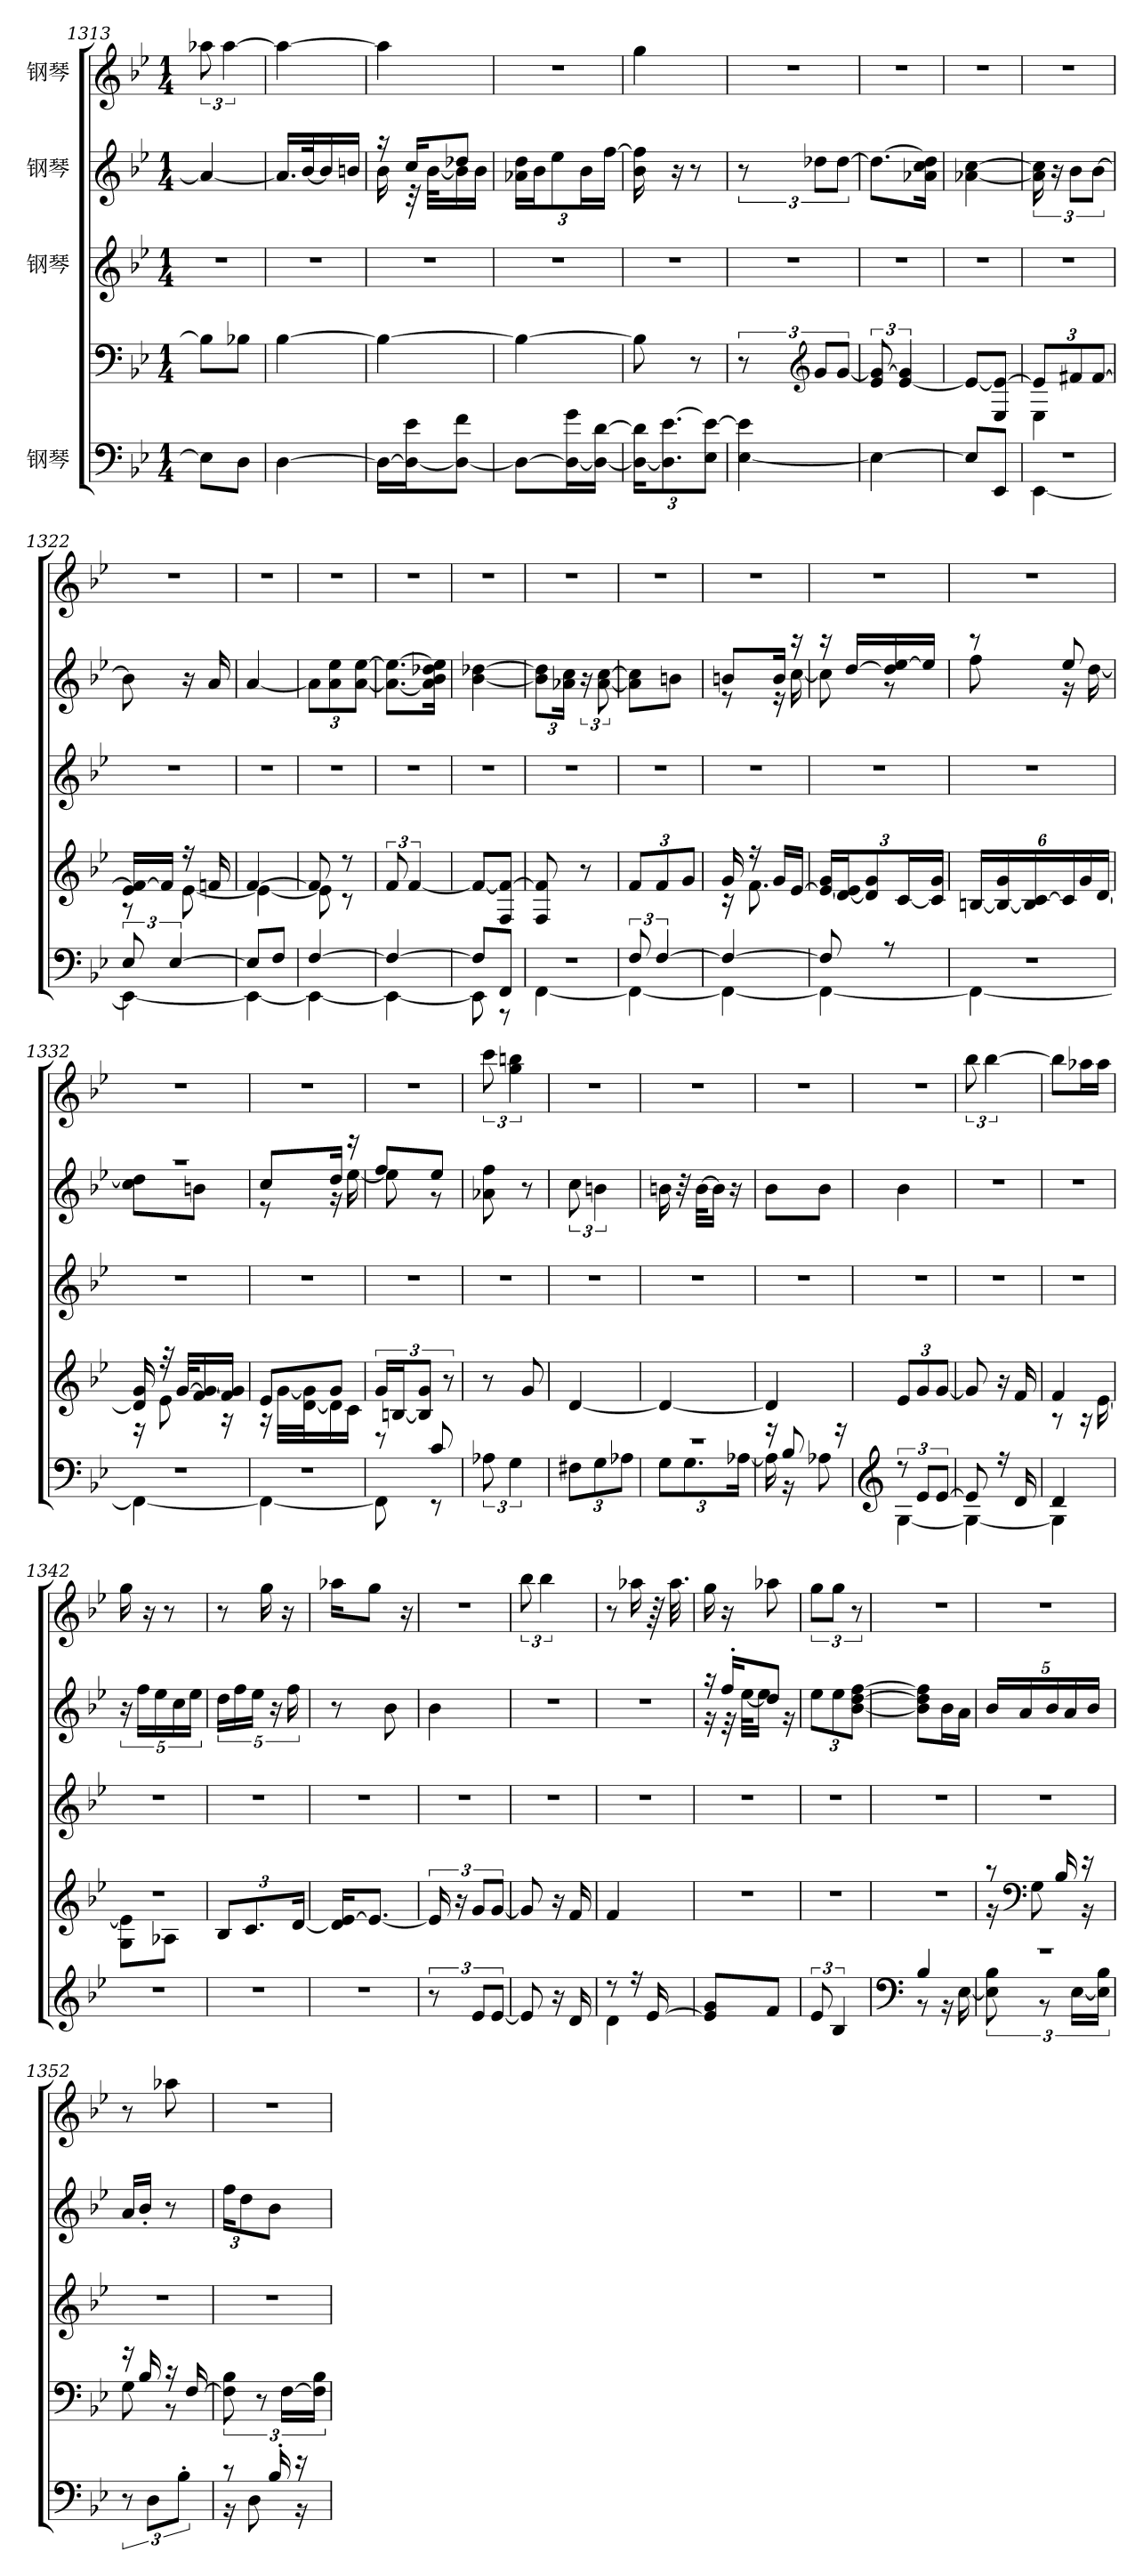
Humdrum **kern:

**kern	**kern	**kern	**kern	**kern
*part4	*part4	*part3	*part2	*part1
*staff5	*staff4	*staff3	*staff2	*staff1
*I"钢琴	*	*I"钢琴	*I"钢琴	*I"钢琴
*clefF4	*clefF4	*clefG2	*clefG2	*clefG2
*k[b-e-]	*k[b-e-]	*k[b-e-]	*k[b-e-]	*k[b-e-]
*M1/4	*M1/4	*M1/4	*M1/4	*M1/4
=1313	=1313	=1313	=1313	=1313
8E\L]	8B\L]	4r	4a-/_	12aa-X\
.	.	.	.	[6aa-\
8D\J	8B-X\J	.	.	.
=1314	=1314	=1314	=1314	=1314
[4D\	[4B-\	4r	16.a-/LL]	4aa-\_
.	.	.	[32b-/K	.
.	.	.	16b-/]	.
.	.	.	16bn/JJ	.
=1315	=1315	=1315	=1315	=1315
*	*	*	*^	*
16D\LL_	4B-\_	4r	16r	16b-\	4aa-\]
16D\_ 16e-\J	.	.	16cc/KL	32r	.
.	.	.	.	[32b-\KLL	.
8D\_ 8f\J	.	.	8dd-X/J	16b-\]	.
.	.	.	.	16b-\JJ	.
*	*	*	*v	*v	*
=1316	=1316	=1316	=1316	=1316
*	*	*	*Xbrackettup	*
8D\L_	4B-\_	4r	24a-X\ 24dd\LL	4r
.	.	.	24b-\J	.
.	.	.	12ee-\	.
16D\_ 16g\L	.	.	.	.
.	.	.	24b-\L	.
16D\_ [16d\JJ	.	.	.	.
.	.	.	[24ff\JJ	.
!!LO:LB:g=z
=1317	=1317	=1317	=1317	=1317
*Xbrackettup	*	*	*	*
24D\_ 24d\]KL	8B-\]	4r	16b-\ 16ff\]	4gg\
12.D\] [12.e-\	.	.	.	.
.	.	.	16r	.
.	8r	.	8r	.
12E-\ 12e-\_J	.	.	.	.
=1318	=1318	=1318	=1318	=1318
*	*	*	*brackettup	*
[4E-\ 4e-\]	12r	4r	12r	4r
*	*clefG2	*	*	*
.	12g/L	.	12dd-X\L	.
.	[12g/J	.	[12dd-\J	.
=1319	=1319	=1319	=1319	=1319
4E-\_	12e-/ 12g/_	4r	8.dd-\L_	4r
.	[6e-/ 6g/]	.	.	.
.	.	.	16a-X\ 16cc\ 16dd-\]Jk	.
=1320	=1320	=1320	=1320	=1320
8E-/L]	8e-/L_	4r	[4a-X\ [4cc\	4r
8EE-/J	8E-/ 8e-/_J	.	.	.
=1321	=1321	=1321	=1321	=1321
*^	*	*	*	*
*	*	*Xbrackettup	*	*	*
*	*	*^	*	*	*
4r	[4EE-\	12e-/L]	4E-\	4r	24a-\] 24cc\]	4r
.	.	.	.	.	24r	.
.	.	12f#X/	.	.	12b-\L	.
.	.	[12f#/J	.	.	[12b-\J	.
=1322	=1322	=1322	=1322	=1322	=1322	=1322
*brackettup	*	*	*	*	*	*
12E-/	4EE-\_	16e-/ 16f#/_LL	8r	4r	8b-\]	4r
.	.	16f#/JJ]	.	.	.	.
[6E-/	.	.	.	.	.	.
.	.	16r	[8e-\	.	16r	.
.	.	16fn/	.	.	16a/	.
=1323	=1323	=1323	=1323	=1323	=1323	=1323
8E-/L]	4EE-\_	[4f/	4e-\_	4r	[4a/	4r
8F/J	.	.	.	.	.	.
=1324	=1324	=1324	=1324	=1324	=1324	=1324
*	*	*	*	*	*Xbrackettup	*
[4F/	4EE-\_	8f/]	8e-\]	4r	12a\L]	4r
.	.	.	.	.	12a\ 12ee-\	.
.	.	8r	8r	.	.	.
.	.	.	.	.	[12a\ [12ee-\J	.
*	*	*v	*v	*	*	*
!!LO:PB:g=z
=1325	=1325	=1325	=1325	=1325	=1325
*	*	*brackettup	*	*	*
4F/_	4EE-\_	12f/	4r	8.a\_ 8.ee-\_L	4r
.	.	[6f/	.	.	.
.	.	.	.	16a\] 16b-\ 16dd-X\ 16ee-\]Jk	.
=1326	=1326	=1326	=1326	=1326	=1326
8F/L]	8EE-\]	8f/L_	4r	[4b-\ [4dd-X\	4r
8FF/J	8r	8F/ 8f/_J	.	.	.
=1327	=1327	=1327	=1327	=1327	=1327
*	*	*	*	*brackettup	*
4r	[4FF\	8F/ 8f/]	4r	12b-\] 12dd-\]L	4r
.	.	.	.	24a-X\ 24cc\Jk	.
.	.	8r	.	24r	.
.	.	.	.	[12a-\ [12cc\	.
=1328	=1328	=1328	=1328	=1328	=1328
*	*	*Xbrackettup	*	*	*
12F/	4FF\_	12f/L	4r	8a-\] 8cc\]L	4r
[6F/	.	12f/	.	.	.
.	.	.	.	8bn\J	.
.	.	12g/J	.	.	.
=1329	=1329	=1329	=1329	=1329	=1329
*	*	*^	*	*^	*
4F/_	4FF\_	16g/	16r	4r	8bn/L	8r	4r
.	.	16r	8.f\	.	.	.	.
.	.	16g/LL	.	.	16b/Jk	16r	.
.	.	[16e-/JJ	.	.	16r	[16cc\	.
*	*	*v	*v	*	*	*	*
=1330	=1330	=1330	=1330	=1330	=1330	=1330
8F/]	4FF\_	24e-/_ 24g/LL	4r	16r	8cc\]	4r
.	.	[24d/ 24e-/]J	.	.	.	.
.	.	.	.	[16dd/LL	.	.
.	.	12d/] 12g/	.	.	.	.
8r	.	.	.	16dd/] [16ee-/	8r	.
.	.	[24c/L	.	.	.	.
.	.	.	.	16ee-/JJ]	.	.
.	.	24c/] 24g/JJ	.	.	.	.
!!LO:LB:g=z
=1331	=1331	=1331	=1331	=1331	=1331	=1331
4r	4FF\_	[24Bn/LL	4r	8r	8ff\	4r
.	.	24B/_ 24g/	.	.	.	.
.	.	24B/] [24c/	.	.	.	.
.	.	24c/]	.	8ee-/	16r	.
.	.	24g/	.	.	.	.
.	.	.	.	.	[16dd\	.
.	.	[24d/JJ	.	.	.	.
=1332	=1332	=1332	=1332	=1332	=1332	=1332
*	*	*^	*	*	*	*
4r	4FF\_	16d/] 16g/	16r	4r	4r	8cc\ 8dd\]L	4r
.	.	32r	8e-\	.	.	.	.
.	.	[32g/KLL	.	.	.	.	.
.	.	[16f/ 16g/]	.	.	.	8bn\J	.
.	.	16f/] 16g/JJ	16r	.	.	.	.
=1333	=1333	=1333	=1333	=1333	=1333	=1333	=1333
4r	4FF\_	8e-/L	16r	4r	8cc/L	8r	4r
.	.	.	[32g\LLL	.	.	.	.
.	.	.	[32d\ 32g\]J	.	.	.	.
.	.	8g/J	16d\]	.	16dd/Jk	16r	.
.	.	.	16c\JJ	.	16r	[16ee-\	.
*	*	*v	*v	*	*	*	*
=1334	=1334	=1334	=1334	=1334	=1334	=1334
*	*	*brackettup	*	*	*	*
8r	8FF\]	24g/LL	4r	8ff/L	8ee-\]	4r
.	.	[24Bn/J	.	.	.	.
.	.	12B/] 12g/J	.	.	.	.
8c/	8r	.	.	8ee-/J	8r	.
.	.	12r	.	.	.	.
*v	*v	*	*	*v	*v	*
=1335	=1335	=1335	=1335	=1335
12A-X\	8r	4r	8a-X\ 8ff\	12ccc\
6G\	.	.	.	6gg\ 6bbn\
.	8g/	.	8r	.
=1336	=1336	=1336	=1336	=1336
*Xbrackettup	*	*	*	*
12F#X\L	[4d/	4r	12cc\	4r
12G\	.	.	6bn\	.
12A-X\J	.	.	.	.
!!LO:PB:g=z
=1337	=1337	=1337	=1337	=1337
*^	*	*	*	*
4r	12G\L	4d/_	4r	16bn\	4r
.	.	.	.	32r	.
.	12.G\	.	.	.	.
.	.	.	.	[32b\KLL	.
.	.	.	.	16b\JJ]	.
.	.	.	.	16r	.
.	[24A-X\Jk	.	.	.	.
=1338	=1338	=1338	=1338	=1338	=1338
16r	16A-\]	4d/]	4r	8b-\L	4r
8B-/	16r	.	.	.	.
.	8A-X\	.	.	8b-\J	.
16r	.	.	.	.	.
=1339	=1339	=1339	=1339	=1339	=1339
*clefG2	*	*	*	*	*
*brackettup	*	*Xbrackettup	*	*	*
12r	[4G\	12e-/L	4r	4b-\	4r
12e-/L	.	12g/	.	.	.
[12e-/J	.	[12g/J	.	.	.
=1340	=1340	=1340	=1340	=1340	=1340
8e-/]	4G\_	8g/]	4r	4r	12bb-\
.	.	.	.	.	[6bb-\
16r	.	16r	.	.	.
16d/	.	16f/	.	.	.
=1341	=1341	=1341	=1341	=1341	=1341
*	*	*^	*	*	*
4d/	4G\]	4f/	8r	4r	4r	8bb-\L]
.	.	.	16r	.	.	16aa-X\L
.	.	.	[16e-\	.	.	16aa-\JJ
*v	*v	*	*	*	*	*
=1342	=1342	=1342	=1342	=1342	=1342
4r	4r	8G\ 8e-\]L	4r	20r	16gg\
.	.	.	.	20ff\LL	.
.	.	.	.	.	16r
.	.	.	.	20ee-\	.
.	.	8A-X\J	.	.	8r
.	.	.	.	20cc\	.
.	.	.	.	20ee-\JJ	.
*	*v	*v	*	*	*
=1343	=1343	=1343	=1343	=1343
4r	12B-/L	4r	20dd\LL	8r
.	.	.	20ff\	.
.	12.c/	.	.	.
.	.	.	20ee-\JJ	.
.	.	.	.	16gg\
.	.	.	20r	.
.	.	.	.	16r
.	.	.	20ff\	.
.	[24d/Jk	.	.	.
!!LO:LB:g=z
=1344	=1344	=1344	=1344	=1344
4r	16d/] [16e-/KL	4r	8r	16aa-X\KL
.	8.e-/J_	.	.	8gg\J
.	.	.	8b-\	.
.	.	.	.	16r
=1345	=1345	=1345	=1345	=1345
*	*brackettup	*	*	*
12r	24e-/]	4r	4b-\	4r
.	24r	.	.	.
12e-/L	12g/L	.	.	.
[12e-/J	[12g/J	.	.	.
=1346	=1346	=1346	=1346	=1346
8e-/]	8g/]	4r	4r	12bb-\
.	.	.	.	6bb-\
16r	16r	.	.	.
16d/	16f/	.	.	.
=1347	=1347	=1347	=1347	=1347
*^	*	*	*	*
8r	4d\	4f/	4r	4r	8r
16r	.	.	.	.	16aa-X\
[16e-/	.	.	.	.	64r
.	.	.	.	.	32.aa-\
*v	*v	*	*	*	*
=1348	=1348	=1348	=1348	=1348
*	*	*	*^	*
8e-/] 8g/L	4r	4r	16r	16r	16gg\
.	.	.	16ff'/KL	32r	16r
.	.	.	.	[32ee-\KLL	.
8f/J	.	.	8dd/J	16ee-\JJ]	8aa-X\
.	.	.	.	16r	.
*	*	*	*v	*v	*
=1349	=1349	=1349	=1349	=1349
*	*	*	*Xbrackettup	*
12e-/	4r	4r	12ee-\L	12gg\L
6B-/	.	.	12ee-\	12gg\J
.	.	.	[12b-\ [12dd\ [12ff\J	12r
=1350	=1350	=1350	=1350	=1350
*clefF4	*	*	*	*
*^	*	*	*	*
4B-/	8r	4r	4r	8b-\] 8dd\] 8ff\]L	4r
.	16r	.	.	16b-\L	.
.	[16E-\	.	.	16a\JJ	.
!!LO:PB:g=z
=1351	=1351	=1351	=1351	=1351	=1351
*	*	*^	*	*	*
4r	12E-\] 12B-\	8r	16r	4r	20b-/LL	4r
.	.	.	.	.	20a/	.
*	*	*clefF4	*	*	*	*
.	.	.	8G\	.	.	.
.	12r	.	.	.	.	.
.	.	.	.	.	20b-/	.
.	.	16B-/	.	.	.	.
.	.	.	.	.	20a/	.
.	[24E-\LL	.	.	.	.	.
.	.	16r	16r	.	.	.
.	.	.	.	.	20b-/JJ	.
.	24E-\] 24B-\JJ	.	.	.	.	.
*v	*v	*	*	*	*	*
=1352	=1352	=1352	=1352	=1352	=1352
12r	16r	8G\	4r	16a/LL	8r
.	16B-/	.	.	16b-'/JJ	.
12D\L	.	.	.	.	.
.	16r	8r	.	8r	8aa-X\
12B-'\J	.	.	.	.	.
.	[16F/	.	.	.	.
*	*v	*v	*	*	*
=1353	=1353	=1353	=1353	=1353
*^	*	*	*	*
8r	16r	12F\] 12B-\	4r	24ff\KL	4r
.	.	.	.	12dd\	.
.	8D\	.	.	.	.
.	.	12r	.	.	.
16B-'/	.	.	.	8b-\J	.
.	.	[24F\LL	.	.	.
16r	16r	.	.	.	.
.	.	24F\] 24B-\JJ	.	.	.
*v	*v	*	*	*	*
=	=	=	=	=
*-	*-	*-	*-	*-
